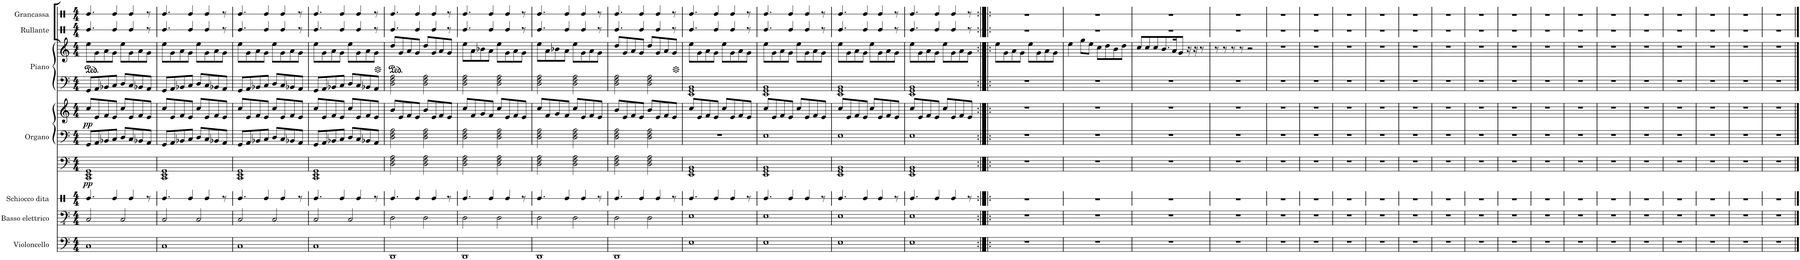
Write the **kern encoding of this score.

**kern	**kern	**kern	**kern	**kern	**kern	**dynam	**kern	**kern	**kern	**kern
*part7	*part6	*part5	*part4	*part4	*part4	*part4	*part3	*part3	*part2	*part1
*staff10	*staff9	*staff8	*staff7	*staff6	*staff5	*staff5/6/7	*staff4	*staff3	*staff2	*staff1
*I"Violoncello	*I"Basso elettrico	*I"Schiocco dita	*I"Organo	*	*	*	*I"Piano	*	*I"Rullante	*I"Grancassa
*I'Vc.	*I'B. el.	*	*I'Org.	*	*	*	*	*	*	*
*	*	*stria1	*	*	*	*	*	*	*stria1	*stria1
*clefF4	*clefFv4	*clefX	*clefF4	*clefF4	*clefG2	*	*clefF4	*clefG2	*clefX	*clefX
*k[]	*k[]	*k[]	*k[]	*k[]	*k[]	*	*k[]	*k[]	*k[]	*k[]
*M4/4	*M4/4	*M4/4	*M4/4	*M4/4	*M4/4	*	*M4/4	*M4/4	*M4/4	*M4/4
*	*	*	*	*	*	*	*	*ped	*	*
=1	=1	=1	=1	=1	=1	=1	=1	=1	=1	=1
!	!	!	!	!	!	!LO:DY:b=3	!	!	!	!
!	!	!	!	!	!	!LO:DY:n=1:b	!	!	!	!
1C	2CC/	4.Re/	1CC 1EE 1GG	8GG/L	8cc/L	pp pp	8GG/L	8ee\L	4.Re/	4.Re/
.	.	.	.	8AA/	8e/	.	8AA/	8g\	.	.
.	.	.	.	8BB-X/	8f/	.	8BB-X/	8a\	.	.
.	.	4Re/	.	8C/J	8e/J	.	8C/J	8g\J	4Re/	4Re/
.	2CC/	.	.	8D/L	8cc/L	.	8D/L	8ee\L	.	.
.	.	4Re/	.	8C/	8e/	.	8C/	8g\	4Re/	4Re/
.	.	.	.	8BB-X/	8f/	.	8BB-X/	8a\	.	.
.	.	8r	.	8AA/J	8e/J	.	8AA/J	8g\J	8r	8r
=2	=2	=2	=2	=2	=2	=2	=2	=2	=2	=2
1C	2CC/	4.Re/	1CC 1EE 1GG	8GG/L	8cc/L	.	8GG/L	8ee\L	4.Re/	4.Re/
.	.	.	.	8AA/	8e/	.	8AA/	8g\	.	.
.	.	.	.	8BB-X/	8f/	.	8BB-X/	8a\	.	.
.	.	4Re/	.	8C/J	8e/J	.	8C/J	8g\J	4Re/	4Re/
.	2CC/	.	.	8D/L	8cc/L	.	8D/L	8ee\L	.	.
.	.	4Re/	.	8C/	8e/	.	8C/	8g\	4Re/	4Re/
.	.	.	.	8BB-X/	8f/	.	8BB-X/	8a\	.	.
.	.	8r	.	8AA/J	8e/J	.	8AA/J	8g\J	8r	8r
=3	=3	=3	=3	=3	=3	=3	=3	=3	=3	=3
1C	2CC/	4.Re/	1CC 1EE 1GG	8GG/L	8cc/L	.	8GG/L	8ee\L	4.Re/	4.Re/
.	.	.	.	8AA/	8e/	.	8AA/	8g\	.	.
.	.	.	.	8BB-X/	8f/	.	8BB-X/	8a\	.	.
.	.	4Re/	.	8C/J	8e/J	.	8C/J	8g\J	4Re/	4Re/
.	2CC/	.	.	8D/L	8cc/L	.	8D/L	8ee\L	.	.
.	.	4Re/	.	8C/	8e/	.	8C/	8g\	4Re/	4Re/
.	.	.	.	8BB-X/	8f/	.	8BB-X/	8a\	.	.
.	.	8r	.	8AA/J	8e/J	.	8AA/J	8g\J	8r	8r
=4	=4	=4	=4	=4	=4	=4	=4	=4	=4	=4
1C	2CC/	4.Re/	1CC 1EE 1GG	8GG/L	8cc/L	.	8GG/L	8ee\L	4.Re/	4.Re/
.	.	.	.	8AA/	8e/	.	8AA/	8g\	.	.
.	.	.	.	8BB-X/	8f/	.	8BB-X/	8a\	.	.
.	.	4Re/	.	8C/J	8e/J	.	8C/J	8g\J	4Re/	4Re/
.	2CC/	.	.	8D/L	8cc/L	.	8D/L	8ee\L	.	.
.	.	4Re/	.	8C/	8e/	.	8C/	8g\	4Re/	4Re/
.	.	.	.	8BB-X/	8f/	.	8BB-X/	8a\	.	.
.	.	8r	.	8AA/J	8e/J	.	8AA/J	8g\J	8r	8r
=5	=5	=5	=5	=5	=5	=5	=5	=5	=5	=5
*	*	*	*	*	*	*	*	*Xped	*	*
*	*	*	*	*	*	*	*	*ped	*	*
1DD	2DD\	4.Re/	2D\ 2F\ 2A\	2D\ 2F\ 2A\	8b/L	.	2D\ 2F\ 2A\	8dd/L	4.Re/	4.Re/
.	.	.	.	.	8e/	.	.	8g/	.	.
.	.	.	.	.	8f/	.	.	8a/	.	.
.	.	4Re/	.	.	8e/J	.	.	8g/J	4Re/	4Re/
.	2DD\	.	2D\ 2F\ 2A\	2D\ 2F\ 2A\	8b/L	.	2D\ 2F\ 2A\	8dd/L	.	.
.	.	4Re/	.	.	8e/	.	.	8g/	4Re/	4Re/
.	.	.	.	.	8f/	.	.	8a/	.	.
.	.	8r	.	.	8e/J	.	.	8g/J	8r	8r
=6	=6	=6	=6	=6	=6	=6	=6	=6	=6	=6
1DD	2DD\	4.Re/	2D\ 2F\ 2A\	2D\ 2F\ 2A\	8cc/L	.	2D\ 2F\ 2A\	8ee\L	4.Re/	4.Re/
.	.	.	.	.	8f/	.	.	8a\	.	.
.	.	.	.	.	8g/	.	.	8b-X\	.	.
.	.	4Re/	.	.	8f/J	.	.	8a\J	4Re/	4Re/
.	2DD\	.	2D\ 2F\ 2A\	2D\ 2F\ 2A\	8cc/L	.	2D\ 2F\ 2A\	8ee\L	.	.
.	.	4Re/	.	.	8e/	.	.	8g\	4Re/	4Re/
.	.	.	.	.	8f/	.	.	8a\	.	.
.	.	8r	.	.	8e/J	.	.	8g\J	8r	8r
=7	=7	=7	=7	=7	=7	=7	=7	=7	=7	=7
1DD	2DD\	4.Re/	2D\ 2F\ 2A\	2D\ 2F\ 2A\	8cc/L	.	2D\ 2F\ 2A\	8ee\L	4.Re/	4.Re/
.	.	.	.	.	8f/	.	.	8a\	.	.
.	.	.	.	.	8g/	.	.	8b-X\	.	.
.	.	4Re/	.	.	8f/J	.	.	8a\J	4Re/	4Re/
.	2DD\	.	2D\ 2F\ 2A\	2D\ 2F\ 2A\	8cc/L	.	2D\ 2F\ 2A\	8ee\L	.	.
.	.	4Re/	.	.	8e/	.	.	8g\	4Re/	4Re/
.	.	.	.	.	8f/	.	.	8a\	.	.
.	.	8r	.	.	8e/J	.	.	8g\J	8r	8r
=8	=8	=8	=8	=8	=8	=8	=8	=8	=8	=8
1DD	2DD\	4.Re/	2D\ 2F\ 2A\	2D\ 2F\ 2A\	8b/L	.	2D\ 2F\ 2A\	8dd/L	4.Re/	4.Re/
.	.	.	.	.	8e/	.	.	8g/	.	.
.	.	.	.	.	8f/	.	.	8a/	.	.
.	.	4Re/	.	.	8e/J	.	.	8g/J	4Re/	4Re/
.	2DD\	.	2D\ 2F\ 2A\	2D\ 2F\ 2A\	8b/L	.	2D\ 2F\ 2A\	8dd/L	.	.
.	.	4Re/	.	.	8e/	.	.	8g/	4Re/	4Re/
.	.	.	.	.	8f/	.	.	8a/	.	.
.	.	8r	.	.	8e/J	.	.	8g/J	8r	8r
=9	=9	=9	=9	=9	=9	=9	=9	=9	=9	=9
*	*	*	*	*	*	*	*	*Xped	*	*
1E	1EE	4.Re/	1EE 1GG 1BB	1r	8cc/L	.	1EE 1GG 1BB	8ee\L	4.Re/	4.Re/
.	.	.	.	.	8e/	.	.	8g\	.	.
.	.	.	.	.	8f/	.	.	8a\	.	.
.	.	4Re/	.	.	8e/J	.	.	8g\J	4Re/	4Re/
.	.	.	.	.	8cc/L	.	.	8ee\L	.	.
.	.	4Re/	.	.	8e/	.	.	8g\	4Re/	4Re/
.	.	.	.	.	8f/	.	.	8a\	.	.
.	.	8r	.	.	8e/J	.	.	8g\J	8r	8r
=10	=10	=10	=10	=10	=10	=10	=10	=10	=10	=10
1E	1EE	4.Re/	1EE 1GG 1BB	1E	8cc/L	.	1EE 1GG 1BB	8ee\L	4.Re/	4.Re/
.	.	.	.	.	8e/	.	.	8g\	.	.
.	.	.	.	.	8f/	.	.	8a\	.	.
.	.	4Re/	.	.	8e/J	.	.	8g\J	4Re/	4Re/
.	.	.	.	.	8cc/L	.	.	8ee\L	.	.
.	.	4Re/	.	.	8e/	.	.	8g\	4Re/	4Re/
.	.	.	.	.	8f/	.	.	8a\	.	.
.	.	8r	.	.	8e/J	.	.	8g\J	8r	8r
=11	=11	=11	=11	=11	=11	=11	=11	=11	=11	=11
1E	1EE	4.Re/	1EE 1GG 1BB	1E	8cc/L	.	1EE 1GG 1BB	8ee\L	4.Re/	4.Re/
.	.	.	.	.	8e/	.	.	8g\	.	.
.	.	.	.	.	8f/	.	.	8a\	.	.
.	.	4Re/	.	.	8e/J	.	.	8g\J	4Re/	4Re/
.	.	.	.	.	8cc/L	.	.	8ee\L	.	.
.	.	4Re/	.	.	8e/	.	.	8g\	4Re/	4Re/
.	.	.	.	.	8f/	.	.	8a\	.	.
.	.	8r	.	.	8e/J	.	.	8g\J	8r	8r
=12	=12	=12	=12	=12	=12	=12	=12	=12	=12	=12
1E	1EE	4.Re/	1EE 1GG 1BB	1E	8cc/L	.	1EE 1GG 1BB	8ee\L	4.Re/	4.Re/
.	.	.	.	.	8e/	.	.	8g\	.	.
.	.	.	.	.	8f/	.	.	8a\	.	.
.	.	4Re/	.	.	8e/J	.	.	8g\J	4Re/	4Re/
.	.	.	.	.	8cc/L	.	.	8ee\L	.	.
.	.	4Re/	.	.	8e/	.	.	8g\	4Re/	4Re/
.	.	.	.	.	8f/	.	.	8a\	.	.
.	.	8r	.	.	8e/J	.	.	8g\J	8r	8r
=13:|!|:	=13:|!|:	=13:|!|:	=13:|!|:	=13:|!|:	=13:|!|:	=13:|!|:	=13:|!|:	=13:|!|:	=13:|!|:	=13:|!|:
1r	1r	1r	1r	1r	1r	.	1r	8ee\L	1r	1r
.	.	.	.	.	.	.	.	8g\	.	.
.	.	.	.	.	.	.	.	8a\	.	.
.	.	.	.	.	.	.	.	8g\J	.	.
.	.	.	.	.	.	.	.	8ee\L	.	.
.	.	.	.	.	.	.	.	8g\	.	.
.	.	.	.	.	.	.	.	8a\	.	.
.	.	.	.	.	.	.	.	8g\J	.	.
=14	=14	=14	=14	=14	=14	=14	=14	=14	=14	=14
1r	1r	1r	1r	1r	1r	.	1r	4ee\	1r	1r
.	.	.	.	.	.	.	.	8gg\L	.	.
.	.	.	.	.	.	.	.	8ee\J	.	.
.	.	.	.	.	.	.	.	8cc\L	.	.
.	.	.	.	.	.	.	.	8dd\	.	.
.	.	.	.	.	.	.	.	8b\	.	.
.	.	.	.	.	.	.	.	8dd\J	.	.
=15	=15	=15	=15	=15	=15	=15	=15	=15	=15	=15
1r	1r	1r	1r	1r	1r	.	1r	8cc/L	1r	1r
.	.	.	.	.	.	.	.	8cc/	.	.
.	.	.	.	.	.	.	.	8cc/	.	.
.	.	.	.	.	.	.	.	8.b/	.	.
.	.	.	.	.	.	.	.	16a/K	.	.
.	.	.	.	.	.	.	.	8g/J	.	.
.	.	.	.	.	.	.	.	16r	.	.
.	.	.	.	.	.	.	.	16r	.	.
.	.	.	.	.	.	.	.	8r	.	.
=16	=16	=16	=16	=16	=16	=16	=16	=16	=16	=16
1r	1r	1r	1r	1r	1r	.	1r	8r	1r	1r
.	.	.	.	.	.	.	.	8r	.	.
.	.	.	.	.	.	.	.	8r	.	.
.	.	.	.	.	.	.	.	8r	.	.
.	.	.	.	.	.	.	.	2r	.	.
=17	=17	=17	=17	=17	=17	=17	=17	=17	=17	=17
1r	1r	1r	1r	1r	1r	.	1r	1r	1r	1r
=18	=18	=18	=18	=18	=18	=18	=18	=18	=18	=18
1r	1r	1r	1r	1r	1r	.	1r	1r	1r	1r
=19	=19	=19	=19	=19	=19	=19	=19	=19	=19	=19
1r	1r	1r	1r	1r	1r	.	1r	1r	1r	1r
=20	=20	=20	=20	=20	=20	=20	=20	=20	=20	=20
1r	1r	1r	1r	1r	1r	.	1r	1r	1r	1r
=21	=21	=21	=21	=21	=21	=21	=21	=21	=21	=21
1r	1r	1r	1r	1r	1r	.	1r	1r	1r	1r
=22	=22	=22	=22	=22	=22	=22	=22	=22	=22	=22
1r	1r	1r	1r	1r	1r	.	1r	1r	1r	1r
=23	=23	=23	=23	=23	=23	=23	=23	=23	=23	=23
1r	1r	1r	1r	1r	1r	.	1r	1r	1r	1r
=24	=24	=24	=24	=24	=24	=24	=24	=24	=24	=24
1r	1r	1r	1r	1r	1r	.	1r	1r	1r	1r
=25	=25	=25	=25	=25	=25	=25	=25	=25	=25	=25
1r	1r	1r	1r	1r	1r	.	1r	1r	1r	1r
=26	=26	=26	=26	=26	=26	=26	=26	=26	=26	=26
1r	1r	1r	1r	1r	1r	.	1r	1r	1r	1r
=27	=27	=27	=27	=27	=27	=27	=27	=27	=27	=27
1r	1r	1r	1r	1r	1r	.	1r	1r	1r	1r
=28	=28	=28	=28	=28	=28	=28	=28	=28	=28	=28
1r	1r	1r	1r	1r	1r	.	1r	1r	1r	1r
=29	=29	=29	=29	=29	=29	=29	=29	=29	=29	=29
1r	1r	1r	1r	1r	1r	.	1r	1r	1r	1r
=30	=30	=30	=30	=30	=30	=30	=30	=30	=30	=30
1r	1r	1r	1r	1r	1r	.	1r	1r	1r	1r
=31	=31	=31	=31	=31	=31	=31	=31	=31	=31	=31
1r	1r	1r	1r	1r	1r	.	1r	1r	1r	1r
=32	=32	=32	=32	=32	=32	=32	=32	=32	=32	=32
1r	1r	1r	1r	1r	1r	.	1r	1r	1r	1r
==	==	==	==	==	==	==	==	==	==	==
*-	*-	*-	*-	*-	*-	*-	*-	*-	*-	*-
